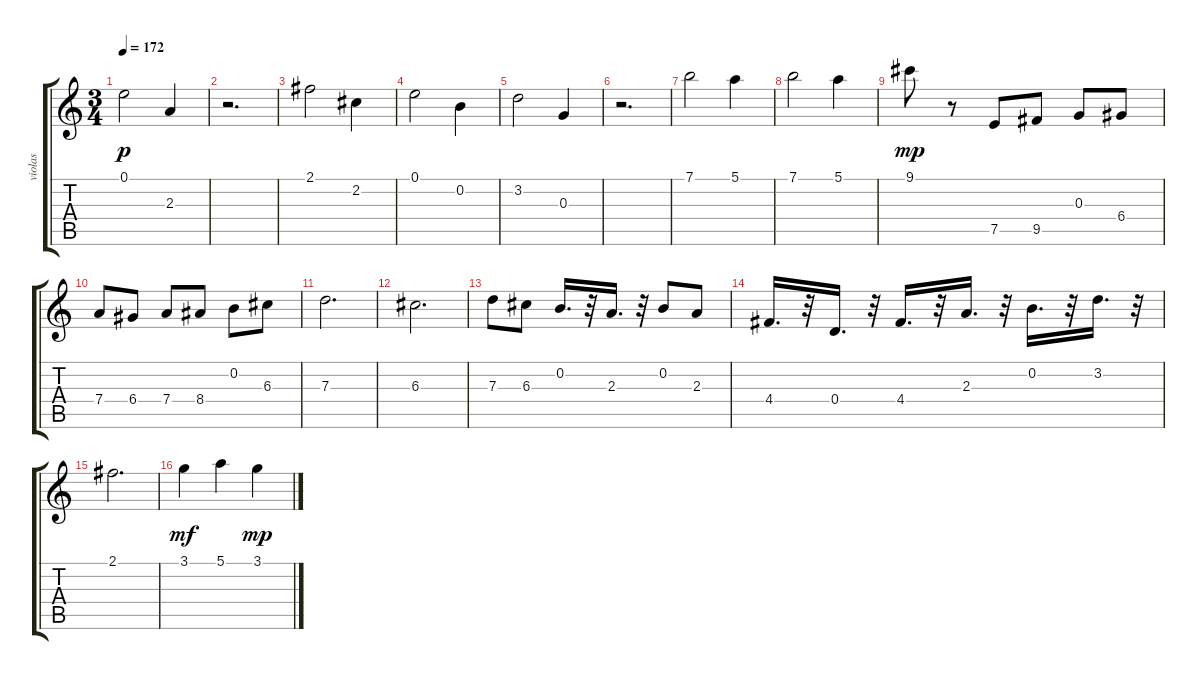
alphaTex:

\track ("violas" "violas") {instrument contrabass}
\staff {score tabs}
\tuning (E4 B3 G3 D3 A2 E2) {hide}
\ts (3 4)
\tempo 172
\clef g2
\ks c
0.1.2{dy p} 2.3.4 |
r.2{d} |
2.1.2 2.2.4 |
0.1.2 0.2.4 |
3.2.2 0.3.4 |
r.2{d} |
7.1.2 5.1.4 |
7.1.2 5.1.4 |
9.1.8{dy mp} r.8 7.5.8 9.5.8 0.3.8 6.4.8 |
7.4.8 6.4.8 7.4.8 8.4.8 0.2.8 6.3.8 |
7.3.2{d} |
6.3.2{d} |
7.3.8 6.3.8 0.2.16{d} r.32 2.3.16{d} r.32 0.2.8 2.3.8 |
4.4.16{d} r.32 0.4.16{d} r.32 4.4.16{d} r.32 2.3.16{d} r.32 0.2.16{d} r.32 3.2.16{d} r.32 |
2.1.2{d} |
3.1.4{dy mf} 5.1.4 3.1.4{dy mp}
